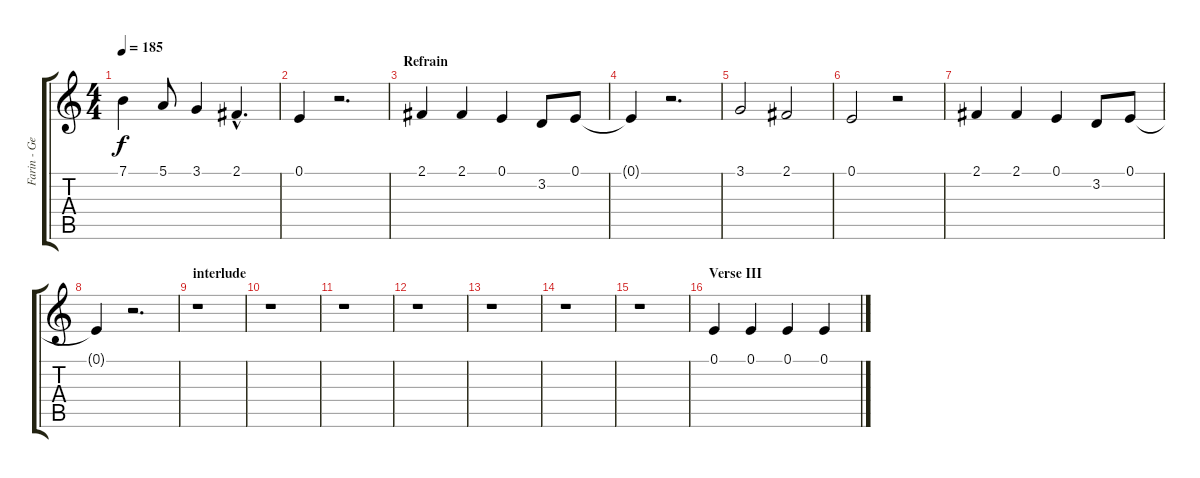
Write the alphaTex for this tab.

\track ("Farin - Gesang" "Farin - Ge") {instrument tenorsax}
\staff {score tabs}
\tuning (E4 B3 G3 D3 A2 E2) {hide}
\ts (4 4)
\tempo 185
\clef g2
\ks c
7.1.4{dy f} 5.1.8 3.1.4 2.1{hac}.4{d} |
0.1.4 r.2{d} |
\section ("" "Refrain")
2.1.4 2.1.4 0.1.4 3.2.8 0.1.8 |
0.1{t}.4 r.2{d} |
3.1.2 2.1.2 |
0.1.2 r.2 |
2.1.4 2.1.4 0.1.4 3.2.8 0.1.8 |
0.1{t}.4 r.2{d} |
\section ("" "interlude")
r.1 |
r.1 |
r.1 |
r.1 |
r.1 |
r.1 |
r.1 |
\section ("" "Verse III")
0.1.4 0.1.4 0.1.4 0.1.4
